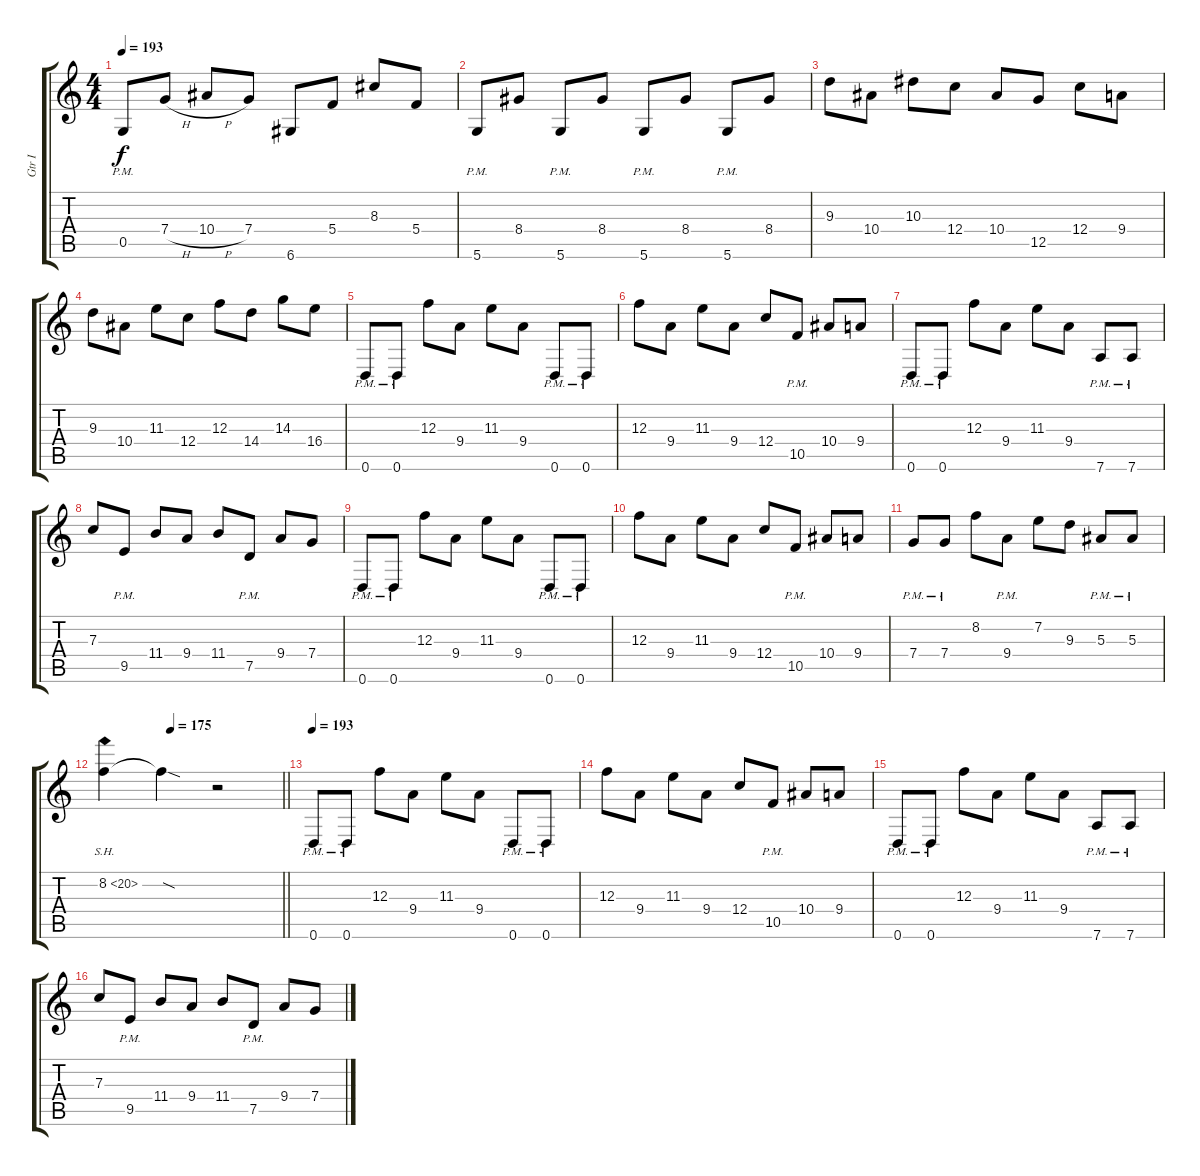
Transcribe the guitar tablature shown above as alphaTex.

\track ("Gtr I" "Gtr I") {instrument overdrivenguitar}
\staff {score tabs}
\tuning (D4 A3 F3 C3 G2 D2) {hide}
\ts (4 4)
\tempo 193
\clef g2
\ks c
0.5{pm}.8{dy f} 7.4{h}.8 10.4{h}.8 7.4.8 6.6.8 5.4.8 8.3.8 5.4.8 |
5.6{pm}.8 8.4.8 5.6{pm}.8 8.4.8 5.6{pm}.8 8.4.8 5.6{pm}.8 8.4.8 |
9.3.8 10.4.8 10.3.8 12.4.8 10.4.8 12.5.8 12.4.8 9.4.8 |
9.3.8 10.4.8 11.3.8 12.4.8 12.3.8 14.4.8 14.3.8 16.4.8 |
0.6{pm}.8 0.6{pm}.8 12.3.8 9.4.8 11.3.8 9.4.8 0.6{pm}.8 0.6{pm}.8 |
12.3.8 9.4.8 11.3.8 9.4.8 12.4.8 10.5{pm}.8 10.4.8 9.4.8 |
0.6{pm}.8 0.6{pm}.8 12.3.8 9.4.8 11.3.8 9.4.8 7.6{pm}.8 7.6{pm}.8 |
7.3.8 9.5{pm}.8 11.4.8 9.4.8 11.4.8 7.5{pm}.8 9.4.8 7.4.8 |
0.6{pm}.8 0.6{pm}.8 12.3.8 9.4.8 11.3.8 9.4.8 0.6{pm}.8 0.6{pm}.8 |
12.3.8 9.4.8 11.3.8 9.4.8 12.4.8 10.5{pm}.8 10.4.8 9.4.8 |
7.4{pm}.8 7.4{pm}.8 8.2.8 9.4{pm}.8 7.2.8 9.3.8 5.3{pm}.8 5.3{pm}.8 |
\tempo (175 0.375)
\barLineRight lightlight
8.2{sh 12}.4 8.2{sod t}.4 r.2 |
\tempo 193
0.6{pm}.8 0.6{pm}.8 12.3.8 9.4.8 11.3.8 9.4.8 0.6{pm}.8 0.6{pm}.8 |
12.3.8 9.4.8 11.3.8 9.4.8 12.4.8 10.5{pm}.8 10.4.8 9.4.8 |
0.6{pm}.8 0.6{pm}.8 12.3.8 9.4.8 11.3.8 9.4.8 7.6{pm}.8 7.6{pm}.8 |
7.3.8 9.5{pm}.8 11.4.8 9.4.8 11.4.8 7.5{pm}.8 9.4.8 7.4.8
